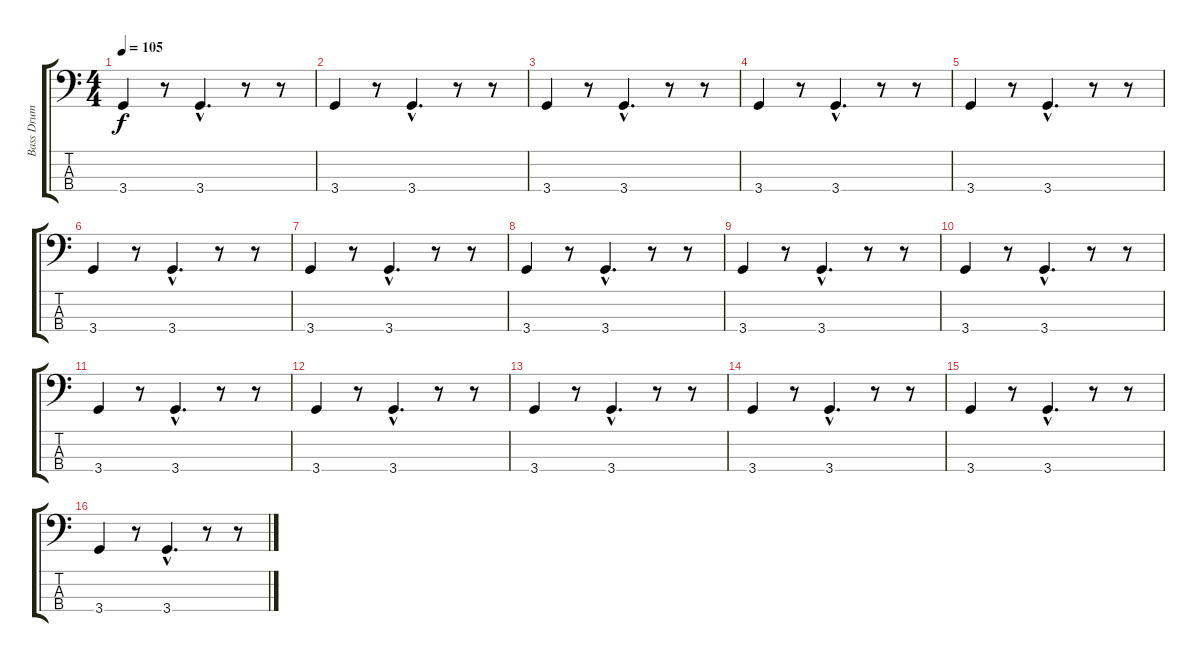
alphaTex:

\track ("Bass Drum Shake" "Bass Drum ") {instrument synthbass1}
\staff {score tabs}
\tuning (G2 D2 A1 E1) {hide}
\ts (4 4)
\tempo 105
\clef f4
\ks c
3.4.4{dy f instrument synthbass1} r.8 3.4{hac}.4{d} r.8 r.8 |
3.4.4 r.8 3.4{hac}.4{d} r.8 r.8 |
3.4.4 r.8 3.4{hac}.4{d} r.8 r.8 |
3.4.4 r.8 3.4{hac}.4{d} r.8 r.8 |
3.4.4 r.8 3.4{hac}.4{d} r.8 r.8 |
3.4.4 r.8 3.4{hac}.4{d} r.8 r.8 |
3.4.4 r.8 3.4{hac}.4{d} r.8 r.8 |
3.4.4 r.8 3.4{hac}.4{d} r.8 r.8 |
3.4.4 r.8 3.4{hac}.4{d} r.8 r.8 |
3.4.4 r.8 3.4{hac}.4{d} r.8 r.8 |
3.4.4 r.8 3.4{hac}.4{d} r.8 r.8 |
3.4.4 r.8 3.4{hac}.4{d} r.8 r.8 |
3.4.4 r.8 3.4{hac}.4{d} r.8 r.8 |
3.4.4 r.8 3.4{hac}.4{d} r.8 r.8 |
3.4.4 r.8 3.4{hac}.4{d} r.8 r.8 |
3.4.4 r.8 3.4{hac}.4{d} r.8 r.8
